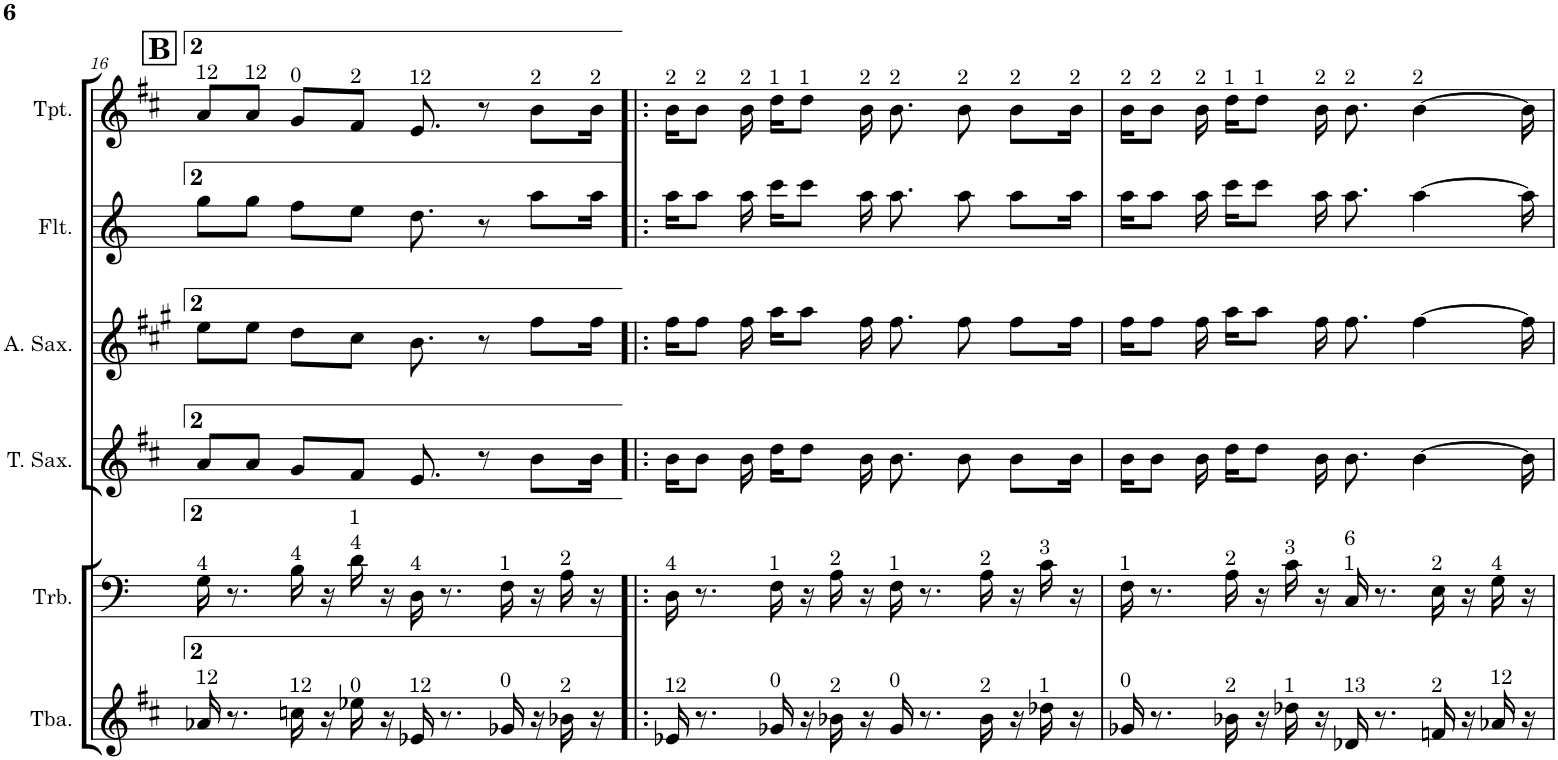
**kern	**kern	**kern	**kern	**kern	**kern
*part6	*part5	*part4	*part3	*part2	*part1
*staff6	*staff5	*staff4	*staff3	*staff2	*staff1
*I"Tuba	*I"Trombone	*I"Tenor Saxophone	*I"Alto Saxophone	*I"Flute	*I"Trumpet
*I'Tba.	*I'Trb.	*I'T. Sax.	*I'A. Sax.	*I'Flt.	*I'Tpt.
!!LO:PB:g=z
*clefG2	*clefF4	*clefG2	*clefG2	*clefG2	*clefG2
*Trd15c25	*	*Trd8c14	*Trd5c9	*	*Trd1c2
*k[f#c#]	*k[]	*k[f#c#]	*k[f#c#g#]	*k[]	*k[f#c#]
*M4/4	*M4/4	*M4/4	*M4/4	*M4/4	*M4/4
!!LO:REH:place=s1:a:B:cj:fs=14:t=B
=16	=16	=16	=16	=16	=16
!	!	!	!	!	!LO:TX:a:t=12
!	!LO:TX:a:t=4	!	!	!	!
!LO:TX:a:t=12	!	!	!	!	!
16a-X/	16G\	8a/L	8ee\L	8gg\L	8a/L
8.r	8.r	.	.	.	.
!	!	!	!	!	!LO:TX:a:t=12
.	.	8a/J	8ee\J	8gg\J	8a/J
!	!	!	!	!	!LO:TX:a:t=0
!	!LO:TX:a:t=4	!	!	!	!
!LO:TX:a:t=12	!	!	!	!	!
16ccn\	16B\	8g/L	8dd\L	8ff\L	8g/L
16r	16r	.	.	.	.
!	!	!	!	!	!LO:TX:a:t=2
!	!LO:TX:a:t=1	!	!	!	!
!	!LO:TX:a:t=4	!	!	!	!
!LO:TX:a:t=0	!	!	!	!	!
16ee-X\	16d\	8f#/J	8cc#\J	8ee\J	8f#/J
16r	16r	.	.	.	.
!	!	!	!	!	!LO:TX:a:t=12
!	!LO:TX:a:t=4	!	!	!	!
!LO:TX:a:t=12	!	!	!	!	!
16e-X/	16D\	8.e/	8.b\	8.dd\	8.e/
8.r	8.r	.	.	.	.
.	.	8r	8r	8r	8r
!	!LO:TX:a:t=1	!	!	!	!
!LO:TX:a:t=0	!	!	!	!	!
16g-X/	16F\	.	.	.	.
!	!	!	!	!	!LO:TX:a:t=2
16r	16r	8b\L	8ff#\L	8aa\L	8b\L
!	!LO:TX:a:t=2	!	!	!	!
!LO:TX:a:t=2	!	!	!	!	!
16b-X\	16A\	.	.	.	.
!	!	!	!	!	!LO:TX:a:t=2
16r	16r	16b\Jk	16ff#\Jk	16aa\Jk	16b\Jk
=17!|:	=17!|:	=17!|:	=17!|:	=17!|:	=17!|:
!	!	!	!	!	!LO:TX:a:t=2
!	!LO:TX:a:t=4	!	!	!	!
!LO:TX:a:t=12	!	!	!	!	!
16e-X/	16D\	16b\KL	16ff#\KL	16aa\KL	16b\KL
!	!	!	!	!	!LO:TX:a:t=2
8.r	8.r	8b\J	8ff#\J	8aa\J	8b\J
!	!	!	!	!	!LO:TX:a:t=2
.	.	16b\	16ff#\	16aa\	16b\
!	!	!	!	!	!LO:TX:a:t=1
!	!LO:TX:a:t=1	!	!	!	!
!LO:TX:a:t=0	!	!	!	!	!
16g-X/	16F\	16dd\KL	16aa\KL	16ccc\KL	16dd\KL
!	!	!	!	!	!LO:TX:a:t=1
16r	16r	8dd\J	8aa\J	8ccc\J	8dd\J
!	!LO:TX:a:t=2	!	!	!	!
!LO:TX:a:t=2	!	!	!	!	!
16b-X\	16A\	.	.	.	.
!	!	!	!	!	!LO:TX:a:t=2
16r	16r	16b\	16ff#\	16aa\	16b\
!	!	!	!	!	!LO:TX:a:t=2
!	!LO:TX:a:t=1	!	!	!	!
!LO:TX:a:t=0	!	!	!	!	!
16g-/	16F\	8.b\	8.ff#\	8.aa\	8.b\
8.r	8.r	.	.	.	.
!	!	!	!	!	!LO:TX:a:t=2
.	.	8b\	8ff#\	8aa\	8b\
!	!LO:TX:a:t=2	!	!	!	!
!LO:TX:a:t=2	!	!	!	!	!
16b-\	16A\	.	.	.	.
!	!	!	!	!	!LO:TX:a:t=2
16r	16r	8b\L	8ff#\L	8aa\L	8b\L
!	!LO:TX:a:t=3	!	!	!	!
!LO:TX:a:t=1	!	!	!	!	!
16dd-X\	16c\	.	.	.	.
!	!	!	!	!	!LO:TX:a:t=2
16r	16r	16b\Jk	16ff#\Jk	16aa\Jk	16b\Jk
=18	=18	=18	=18	=18	=18
!	!	!	!	!	!LO:TX:a:t=2
!	!LO:TX:a:t=1	!	!	!	!
!LO:TX:a:t=0	!	!	!	!	!
16g-X/	16F\	16b\KL	16ff#\KL	16aa\KL	16b\KL
!	!	!	!	!	!LO:TX:a:t=2
8.r	8.r	8b\J	8ff#\J	8aa\J	8b\J
!	!	!	!	!	!LO:TX:a:t=2
.	.	16b\	16ff#\	16aa\	16b\
!	!	!	!	!	!LO:TX:a:t=1
!	!LO:TX:a:t=2	!	!	!	!
!LO:TX:a:t=2	!	!	!	!	!
16b-X\	16A\	16dd\KL	16aa\KL	16ccc\KL	16dd\KL
!	!	!	!	!	!LO:TX:a:t=1
16r	16r	8dd\J	8aa\J	8ccc\J	8dd\J
!	!LO:TX:a:t=3	!	!	!	!
!LO:TX:a:t=1	!	!	!	!	!
16dd-X\	16c\	.	.	.	.
!	!	!	!	!	!LO:TX:a:t=2
16r	16r	16b\	16ff#\	16aa\	16b\
!	!	!	!	!	!LO:TX:a:t=2
!	!LO:TX:a:t=6	!	!	!	!
!	!LO:TX:a:t=1	!	!	!	!
!LO:TX:a:t=13	!	!	!	!	!
16d-X/	16C/	8.b\	8.ff#\	8.aa\	8.b\
8.r	8.r	.	.	.	.
!	!	!	!	!	!LO:TX:a:t=2
.	.	[4b\	[4ff#\	[4aa\	[4b\
!	!LO:TX:a:t=2	!	!	!	!
!LO:TX:a:t=2	!	!	!	!	!
16fn/	16E\	.	.	.	.
16r	16r	.	.	.	.
!	!LO:TX:a:t=4	!	!	!	!
!LO:TX:a:t=12	!	!	!	!	!
16a-X/	16G\	.	.	.	.
16r	16r	16b\]	16ff#\]	16aa\]	16b\]
=	=	=	=	=	=
*-	*-	*-	*-	*-	*-
